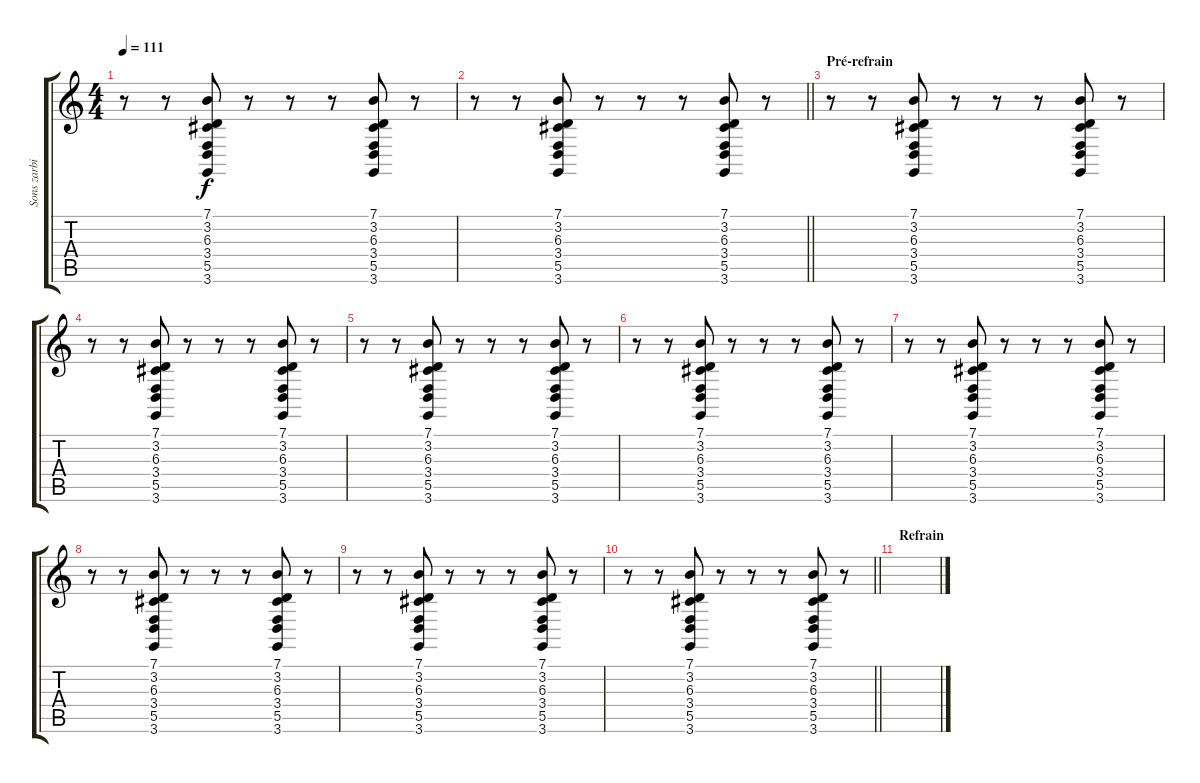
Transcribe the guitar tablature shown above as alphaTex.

\track ("Sons zarbi" "Sons zarbi") {instrument breathnoise}
\staff {score tabs}
\tuning (E4 B3 G3 D3 A2 E2) {hide}
\ts (4 4)
\tempo 111
\clef g2
\ks c
r.8{dy f} r.8 (7.1 3.2 6.3 3.4 5.5 3.6).8 r.8 r.8 r.8 (7.1 3.2 6.3 3.4 5.5 3.6).8 r.8 |
\barLineRight lightlight
r.8 r.8 (7.1 3.2 6.3 3.4 5.5 3.6).8 r.8 r.8 r.8 (7.1 3.2 6.3 3.4 5.5 3.6).8 r.8 |
\section ("" "Pré-refrain")
r.8 r.8 (7.1 3.2 6.3 3.4 5.5 3.6).8 r.8 r.8 r.8 (7.1 3.2 6.3 3.4 5.5 3.6).8 r.8 |
r.8 r.8 (7.1 3.2 6.3 3.4 5.5 3.6).8 r.8 r.8 r.8 (7.1 3.2 6.3 3.4 5.5 3.6).8 r.8 |
r.8 r.8 (7.1 3.2 6.3 3.4 5.5 3.6).8 r.8 r.8 r.8 (7.1 3.2 6.3 3.4 5.5 3.6).8 r.8 |
r.8 r.8 (7.1 3.2 6.3 3.4 5.5 3.6).8 r.8 r.8 r.8 (7.1 3.2 6.3 3.4 5.5 3.6).8 r.8 |
r.8 r.8 (7.1 3.2 6.3 3.4 5.5 3.6).8 r.8 r.8 r.8 (7.1 3.2 6.3 3.4 5.5 3.6).8 r.8 |
r.8 r.8 (7.1 3.2 6.3 3.4 5.5 3.6).8 r.8 r.8 r.8 (7.1 3.2 6.3 3.4 5.5 3.6).8 r.8 |
r.8 r.8 (7.1 3.2 6.3 3.4 5.5 3.6).8 r.8 r.8 r.8 (7.1 3.2 6.3 3.4 5.5 3.6).8 r.8 |
\barLineRight lightlight
r.8 r.8 (7.1 3.2 6.3 3.4 5.5 3.6).8 r.8 r.8 r.8 (7.1 3.2 6.3 3.4 5.5 3.6).8 r.8 |
\section ("" "Refrain")
